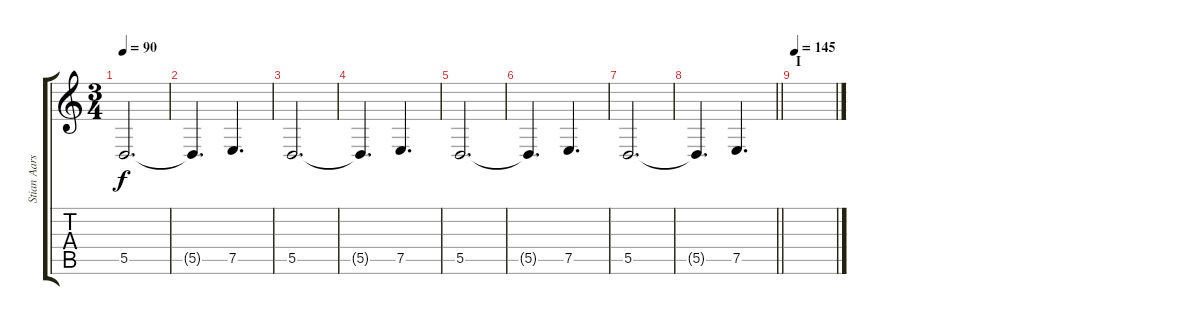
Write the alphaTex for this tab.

\track ("Stian Aarstad" "Stian Aars") {instrument stringensemble1}
\staff {score tabs}
\tuning (E4 B3 G3 D3 A2 E2) {hide}
\ts (3 4)
\tempo 90
\clef g2
\ks c
5.5.2{d dy f} |
5.5{t}.4{d} 7.5.4{d} |
5.5.2{d} |
5.5{t}.4{d} 7.5.4{d} |
5.5.2{d} |
5.5{t}.4{d} 7.5.4{d} |
5.5.2{d} |
\barLineRight lightlight
5.5{t}.4{d} 7.5.4{d} |
\section ("" "I")
\tempo 145
